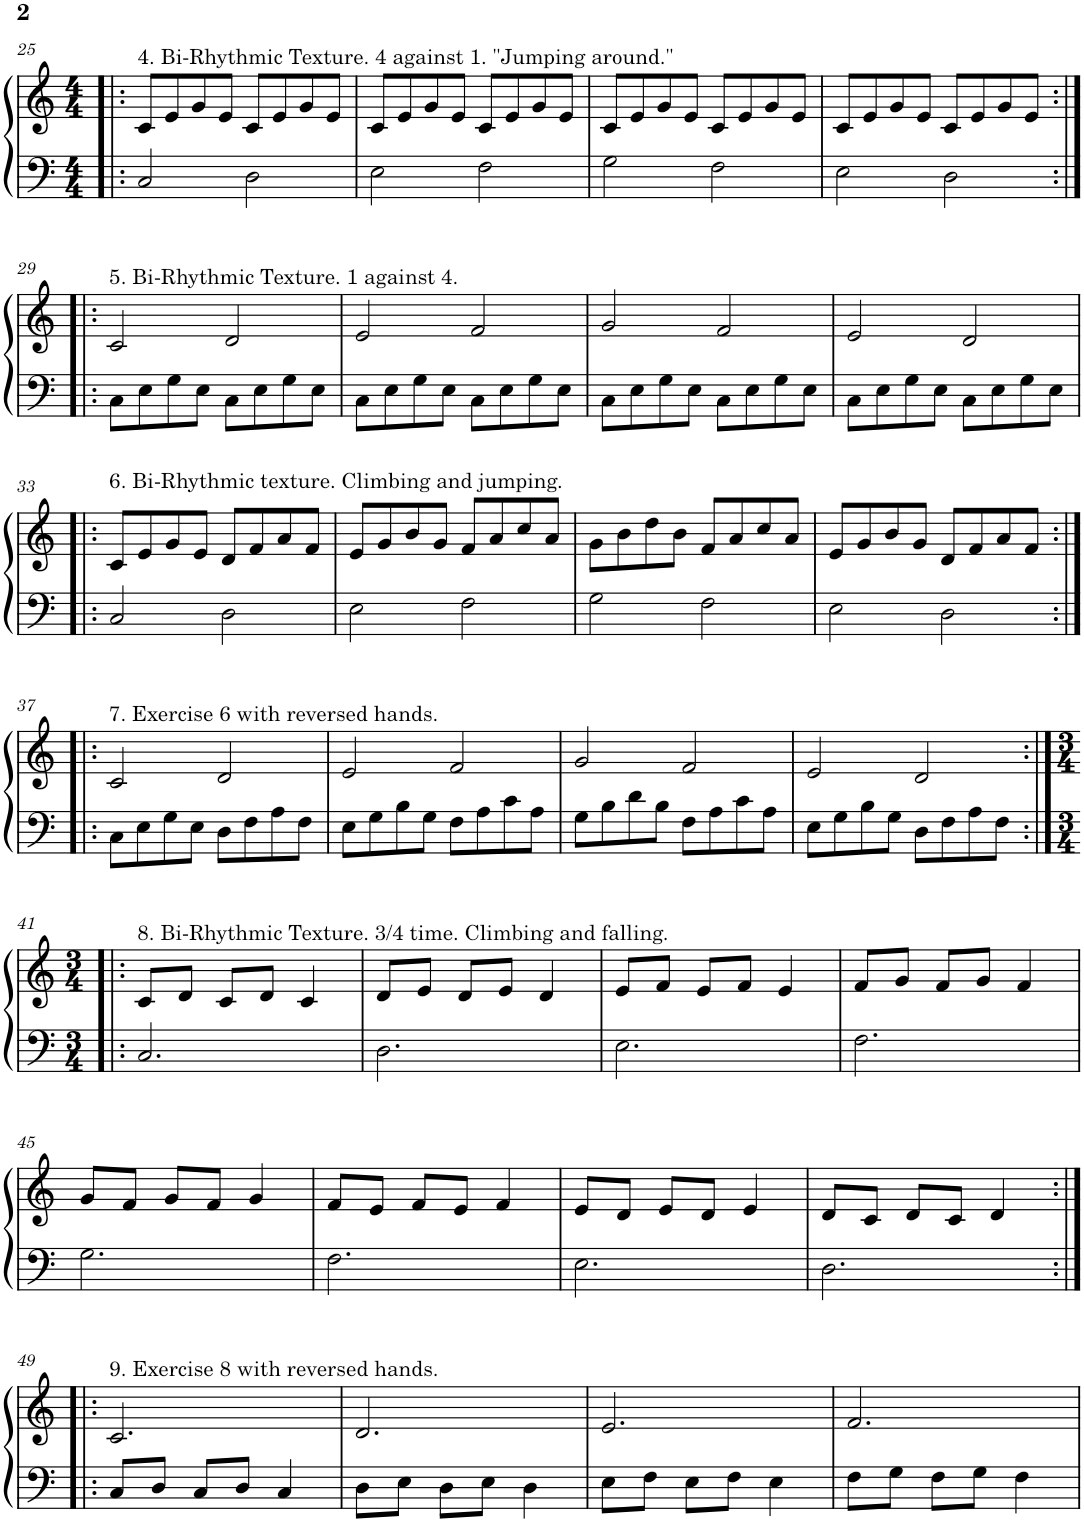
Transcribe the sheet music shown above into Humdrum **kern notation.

**kern	**kern
*part1	*part1
*staff2	*staff1
*I"Piano	*
*I'Pno.	*
!!LO:PB:g=z
*clefF4	*clefG2
*k[]	*k[]
*M4/4	*M4/4
=25!|:	=25!|:
!	!LO:TX:a:t=4. Bi-Rhythmic Texture. 4 against 1. "Jumping around."
2C/	8c/L
.	8e/
.	8g/
.	8e/J
2D\	8c/L
.	8e/
.	8g/
.	8e/J
=26	=26
2E\	8c/L
.	8e/
.	8g/
.	8e/J
2F\	8c/L
.	8e/
.	8g/
.	8e/J
=27	=27
2G\	8c/L
.	8e/
.	8g/
.	8e/J
2F\	8c/L
.	8e/
.	8g/
.	8e/J
=28	=28
2E\	8c/L
.	8e/
.	8g/
.	8e/J
2D\	8c/L
.	8e/
.	8g/
.	8e/J
!!LO:LB:g=z
=29:|!|:	=29:|!|:
!	!LO:TX:a:t=5. Bi-Rhythmic Texture. 1 against 4.
8C\L	2c/
8E\	.
8G\	.
8E\J	.
8C\L	2d/
8E\	.
8G\	.
8E\J	.
=30	=30
8C\L	2e/
8E\	.
8G\	.
8E\J	.
8C\L	2f/
8E\	.
8G\	.
8E\J	.
=31	=31
8C\L	2g/
8E\	.
8G\	.
8E\J	.
8C\L	2f/
8E\	.
8G\	.
8E\J	.
=32	=32
8C\L	2e/
8E\	.
8G\	.
8E\J	.
8C\L	2d/
8E\	.
8G\	.
8E\J	.
!!LO:LB:g=z
=33!|:	=33!|:
!	!LO:TX:a:t=6. Bi-Rhythmic texture. Climbing and jumping.
2C/	8c/L
.	8e/
.	8g/
.	8e/J
2D\	8d/L
.	8f/
.	8a/
.	8f/J
=34	=34
2E\	8e/L
.	8g/
.	8b/
.	8g/J
2F\	8f/L
.	8a/
.	8cc/
.	8a/J
=35	=35
2G\	8g\L
.	8b\
.	8dd\
.	8b\J
2F\	8f/L
.	8a/
.	8cc/
.	8a/J
=36	=36
2E\	8e/L
.	8g/
.	8b/
.	8g/J
2D\	8d/L
.	8f/
.	8a/
.	8f/J
!!LO:LB:g=z
=37:|!|:	=37:|!|:
!	!LO:TX:a:t=7. Exercise 6 with reversed hands.
8C\L	2c/
8E\	.
8G\	.
8E\J	.
8D\L	2d/
8F\	.
8A\	.
8F\J	.
=38	=38
8E\L	2e/
8G\	.
8B\	.
8G\J	.
8F\L	2f/
8A\	.
8c\	.
8A\J	.
=39	=39
8G\L	2g/
8B\	.
8d\	.
8B\J	.
8F\L	2f/
8A\	.
8c\	.
8A\J	.
=40	=40
8E\L	2e/
8G\	.
8B\	.
8G\J	.
8D\L	2d/
8F\	.
8A\	.
8F\J	.
!!LO:LB:g=z
=41:|!|:	=41:|!|:
*M3/4	*M3/4
!	!LO:TX:a:t=8. Bi-Rhythmic Texture. 3/4 time. Climbing and falling.
2.C/	8c/L
.	8d/J
.	8c/L
.	8d/J
.	4c/
=42	=42
2.D\	8d/L
.	8e/J
.	8d/L
.	8e/J
.	4d/
=43	=43
2.E\	8e/L
.	8f/J
.	8e/L
.	8f/J
.	4e/
=44	=44
2.F\	8f/L
.	8g/J
.	8f/L
.	8g/J
.	4f/
!!LO:LB:g=z
=45	=45
2.G\	8g/L
.	8f/J
.	8g/L
.	8f/J
.	4g/
=46	=46
2.F\	8f/L
.	8e/J
.	8f/L
.	8e/J
.	4f/
=47	=47
2.E\	8e/L
.	8d/J
.	8e/L
.	8d/J
.	4e/
=48	=48
2.D\	8d/L
.	8c/J
.	8d/L
.	8c/J
.	4d/
!!LO:LB:g=z
=49:|!|:	=49:|!|:
!	!LO:TX:a:t=9. Exercise 8 with reversed hands.
8C/L	2.c/
8D/J	.
8C/L	.
8D/J	.
4C/	.
=50	=50
8D\L	2.d/
8E\J	.
8D\L	.
8E\J	.
4D\	.
=51	=51
8E\L	2.e/
8F\J	.
8E\L	.
8F\J	.
4E\	.
=52	=52
8F\L	2.f/
8G\J	.
8F\L	.
8G\J	.
4F\	.
=	=
*-	*-
